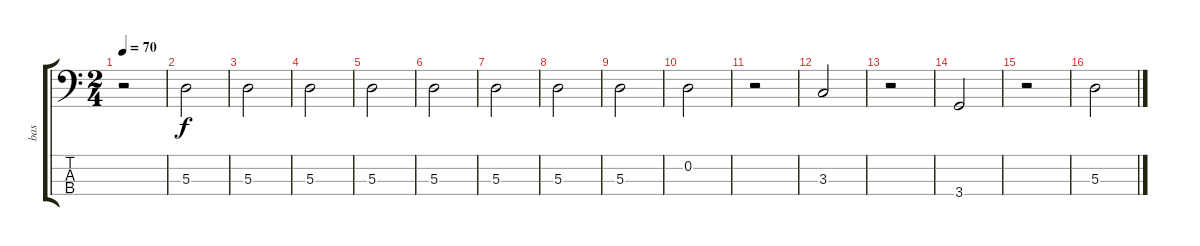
\track ("bas" "bas") {instrument acousticbass}
\staff {score tabs}
\tuning (G2 D2 A1 E1) {hide}
\ts (2 4)
\tempo 70
\clef f4
\ks c
r.2{dy f} |
5.3.2 |
5.3.2 |
5.3.2 |
5.3.2 |
5.3.2 |
5.3.2 |
5.3.2 |
5.3.2 |
0.2.2 |
r.2 |
3.3.2 |
r.2 |
3.4.2 |
r.2 |
5.3.2
